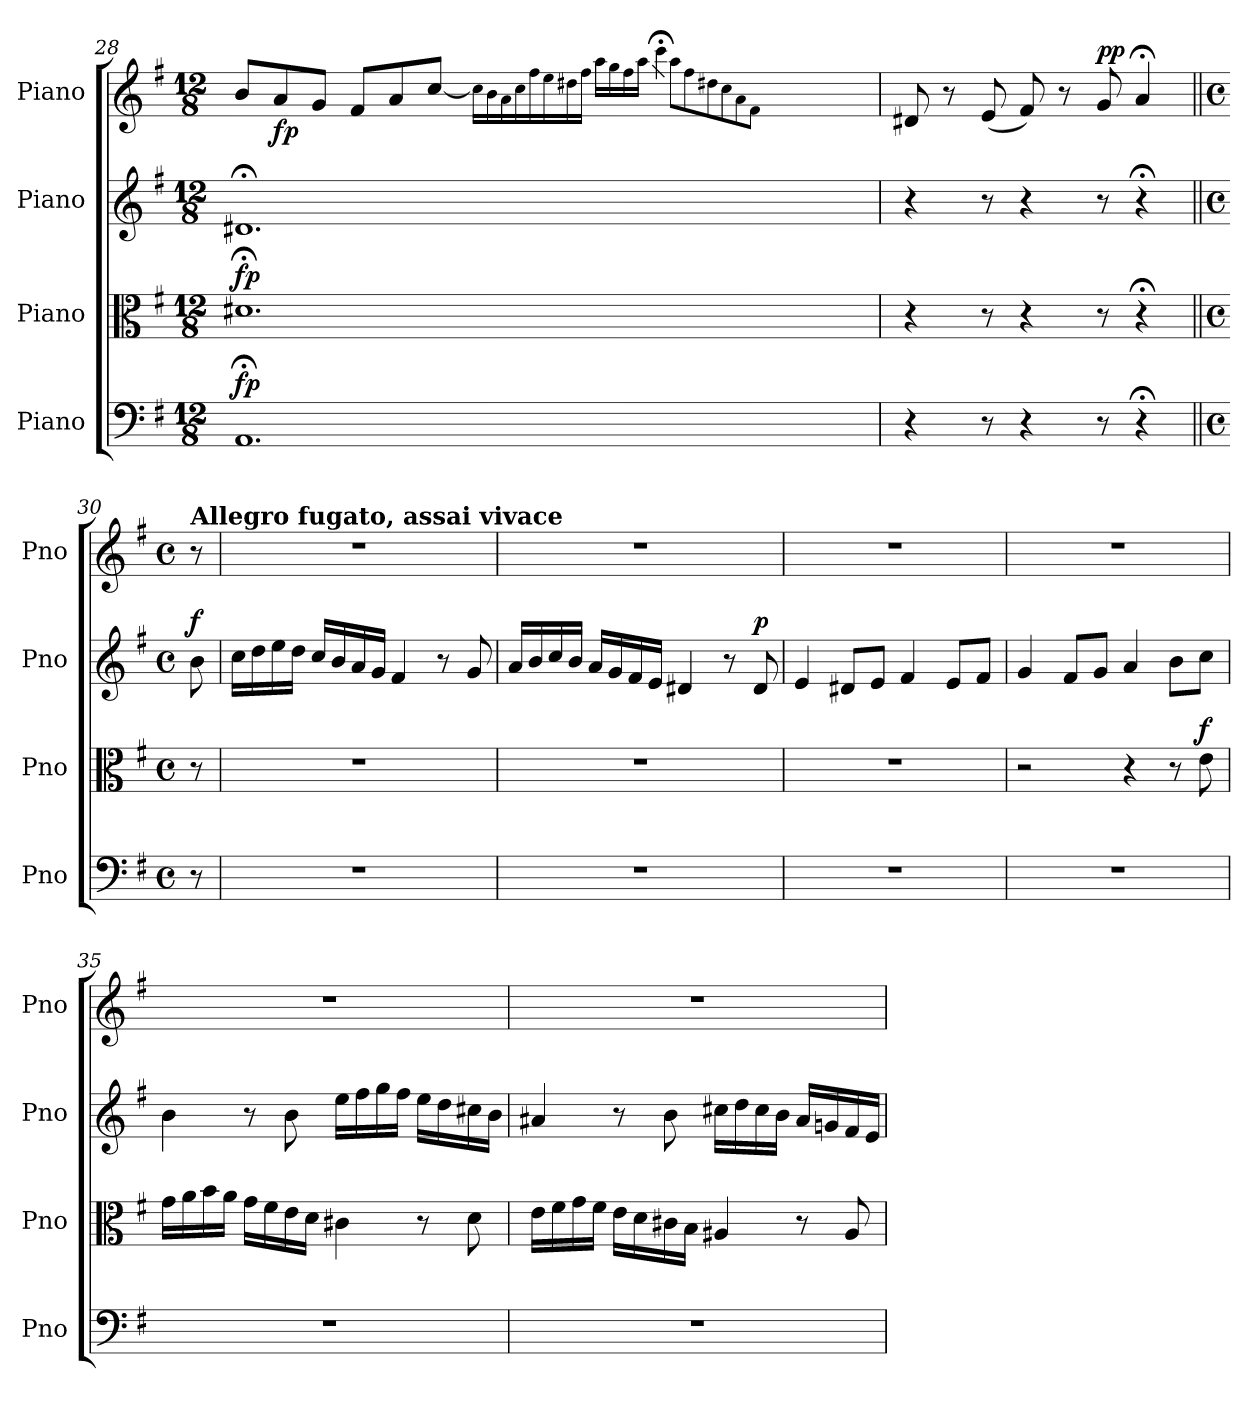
**kern	**dynam	**kern	**dynam	**kern	**dynam	**kern	**dynam
*part4	*part4	*part3	*part3	*part2	*part2	*part1	*part1
*staff4	*staff4	*staff3	*staff3	*staff2	*staff2	*staff1	*staff1
*I"Piano	*	*I"Piano	*	*I"Piano	*	*I"Piano	*
*I'Pno	*	*I'Pno	*	*I'Pno	*	*I'Pno	*
*clefF4	*	*clefC3	*	*clefG2	*	*clefG2	*
*k[f#]	*	*k[f#]	*	*k[f#]	*	*k[f#]	*
*M12/8	*	*M12/8	*	*M12/8	*	*M12/8	*
=28	=28	=28	=28	=28	=28	=28	=28
!	!LO:DY:a	!	!LO:DY:a	!	!	!	!
1.AA;<	fp	1.d#X;<	fp	1.d#X;<	.	8b/L	.
!	!	!	!	!	!	!	!LO:DY:b
.	.	.	.	.	.	8a/	fp
.	.	.	.	.	.	8g/J	.
.	.	.	.	.	.	8f#/L	.
.	.	.	.	.	.	8a/	.
.	.	.	.	.	.	[8cc/J	.
.	.	.	.	.	.	16qcc\LL]	.
.	.	.	.	.	.	16qb\	.
.	.	.	.	.	.	16qa\	.
.	.	.	.	.	.	16qcc\	.
.	.	.	.	.	.	16qff#\	.
.	.	.	.	.	.	16qee\	.
.	.	.	.	.	.	16qdd#X\	.
.	.	.	.	.	.	16qff#\JJ	.
.	.	.	.	.	.	16qaa\LL	.
.	.	.	.	.	.	16qgg\	.
.	.	.	.	.	.	16qff#\	.
.	.	.	.	.	.	16qaa\JJ	.
.	.	.	.	.	.	4qccc;<\	.
.	.	.	.	.	.	8qaa\L	.
.	.	.	.	.	.	8qff#\	.
.	.	.	.	.	.	8qdd#X\	.
.	.	.	.	.	.	8qcc\	.
.	.	.	.	.	.	8qa\	.
.	.	.	.	.	.	8qf#\J	.
.	.	.	.	.	.	2.ryy	.
=29	=29	=29	=29	=29	=29	=29	=29
4r	.	4r	.	4r	.	8d#X/	.
.	.	.	.	.	.	8r	.
8r	.	8r	.	8r	.	(8e/	.
4r	.	4r	.	4r	.	8f#/)	.
.	.	.	.	.	.	8r	.
!	!	!	!	!	!	!	!LO:DY:a
8r	.	8r	.	8r	.	8g/	pp
4r;<	.	4r;<	.	4r;<	.	4a;</	.
!!LO:LB:g=z
=30||	=30||	=30||	=30||	=30||	=30||	=30||	=30||
*M4/4	*	*M4/4	*	*M4/4	*	*M4/4	*
*met(c)	*	*met(c)	*	*met(c)	*	*met(c)	*
!	!	!	!	!	!	!LO:TX:a:B:t=Allegro fugato, assai vivace	!
!	!	!	!	!	!LO:DY:a	!	!
8r	.	8r	.	8b\	f	8r	.
=31	=31	=31	=31	=31	=31	=31	=31
1r	.	1r	.	16cc\LL	.	1r	.
.	.	.	.	16dd\	.	.	.
.	.	.	.	16ee\	.	.	.
.	.	.	.	16dd\JJ	.	.	.
.	.	.	.	16cc/LL	.	.	.
.	.	.	.	16b/	.	.	.
.	.	.	.	16a/	.	.	.
.	.	.	.	16g/JJ	.	.	.
.	.	.	.	4f#/	.	.	.
.	.	.	.	8r	.	.	.
.	.	.	.	8g/	.	.	.
=32	=32	=32	=32	=32	=32	=32	=32
1r	.	1r	.	16a/LL	.	1r	.
.	.	.	.	16b/	.	.	.
.	.	.	.	16cc/	.	.	.
.	.	.	.	16b/JJ	.	.	.
.	.	.	.	16a/LL	.	.	.
.	.	.	.	16g/	.	.	.
.	.	.	.	16f#/	.	.	.
.	.	.	.	16e/JJ	.	.	.
.	.	.	.	4d#X/	.	.	.
.	.	.	.	8r	.	.	.
!	!	!	!	!	!LO:DY:a	!	!
.	.	.	.	8d#/	p	.	.
=33	=33	=33	=33	=33	=33	=33	=33
1r	.	1r	.	4e/	.	1r	.
.	.	.	.	8d#X/L	.	.	.
.	.	.	.	8e/J	.	.	.
.	.	.	.	4f#/	.	.	.
.	.	.	.	8e/L	.	.	.
.	.	.	.	8f#/J	.	.	.
=34	=34	=34	=34	=34	=34	=34	=34
1r	.	2r	.	4g/	.	1r	.
.	.	.	.	8f#/L	.	.	.
.	.	.	.	8g/J	.	.	.
.	.	4r	.	4a/	.	.	.
.	.	8r	.	8b\L	.	.	.
!	!	!	!LO:DY:a	!	!	!	!
.	.	8e\	f	8cc\J	.	.	.
=35	=35	=35	=35	=35	=35	=35	=35
1r	.	16g\LL	.	4b\	.	1r	.
.	.	16a\	.	.	.	.	.
.	.	16b\	.	.	.	.	.
.	.	16a\JJ	.	.	.	.	.
.	.	16g\LL	.	8r	.	.	.
.	.	16f#\	.	.	.	.	.
.	.	16e\	.	8b\	.	.	.
.	.	16d\JJ	.	.	.	.	.
.	.	4c#X\	.	16ee\LL	.	.	.
.	.	.	.	16ff#\	.	.	.
.	.	.	.	16gg\	.	.	.
.	.	.	.	16ff#\JJ	.	.	.
.	.	8r	.	16ee\LL	.	.	.
.	.	.	.	16dd\	.	.	.
.	.	8d\	.	16cc#X\	.	.	.
.	.	.	.	16b\JJ	.	.	.
=36	=36	=36	=36	=36	=36	=36	=36
1r	.	16e\LL	.	4a#X/	.	1r	.
.	.	16f#\	.	.	.	.	.
.	.	16g\	.	.	.	.	.
.	.	16f#\JJ	.	.	.	.	.
.	.	16e\LL	.	8r	.	.	.
.	.	16d\	.	.	.	.	.
.	.	16c#X\	.	8b\	.	.	.
.	.	16B\JJ	.	.	.	.	.
.	.	4A#X/	.	16cc#X\LL	.	.	.
.	.	.	.	16dd\	.	.	.
.	.	.	.	16cc#\	.	.	.
.	.	.	.	16b\JJ	.	.	.
.	.	8r	.	16a#/LL	.	.	.
.	.	.	.	16gn/	.	.	.
.	.	8A#/	.	16f#/	.	.	.
.	.	.	.	16e/JJ	.	.	.
=	=	=	=	=	=	=	=
*-	*-	*-	*-	*-	*-	*-	*-
